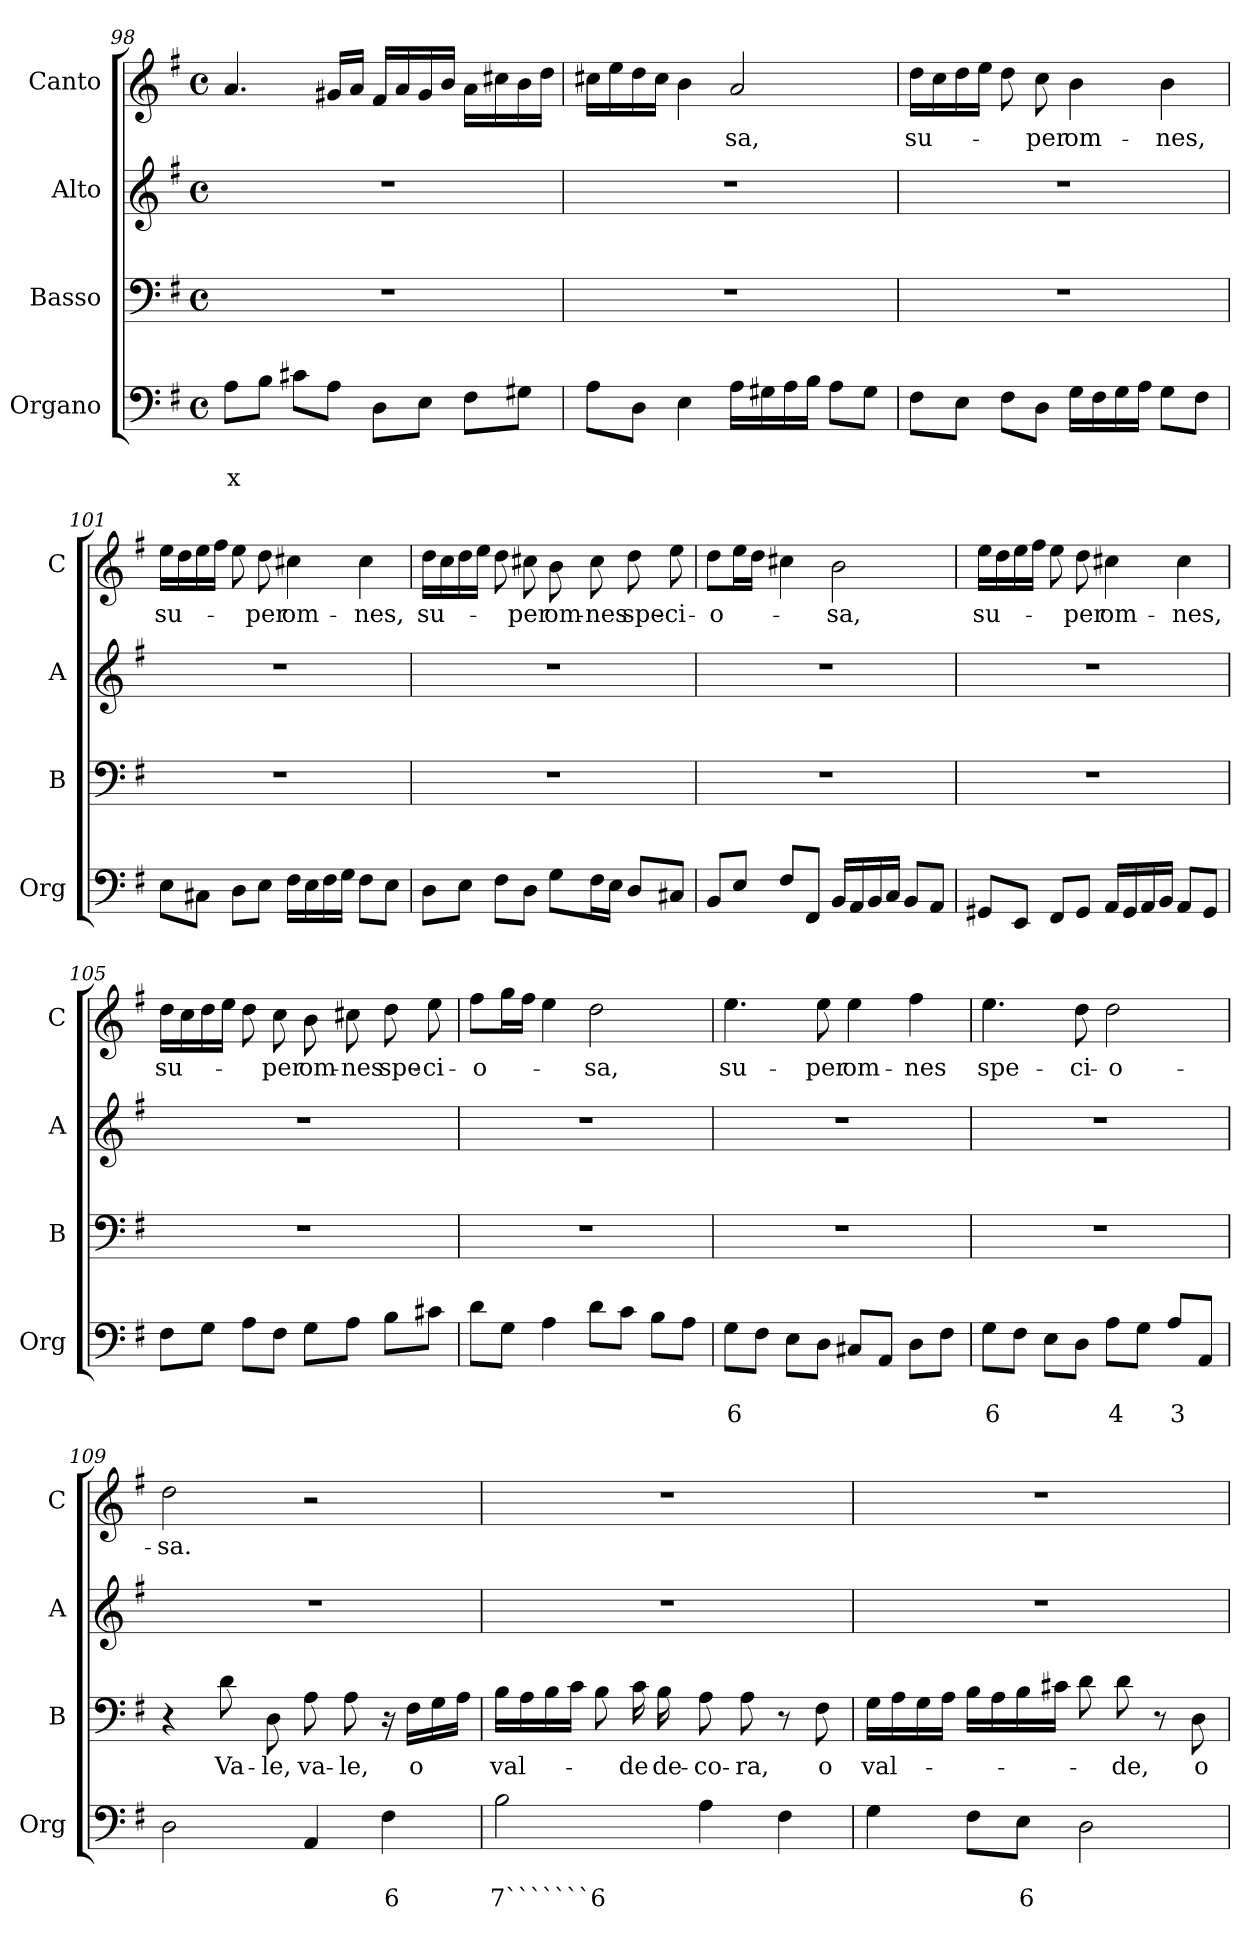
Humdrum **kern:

**kern	**text	**text	**kern	**text	**kern	**kern	**text
*part4	*part4	*part4	*part3	*part3	*part2	*part1	*part1
*staff4	*staff4	*staff4	*staff3	*staff3	*staff2	*staff1	*staff1
*I"Organo	*	*	*I"Basso	*	*I"Alto	*I"Canto	*
*I'Org	*	*	*I'B	*	*I'A	*I'C	*
*clefF4	*	*	*clefF4	*	*clefG2	*clefG2	*
*k[f#]	*	*	*k[f#]	*	*k[f#]	*k[f#]	*
*G:	*	*	*G:	*	*G:	*G:	*
*M4/4	*	*	*M4/4	*	*M4/4	*M4/4	*
*met(c)	*	*	*met(c)	*	*met(c)	*met(c)	*
=98	=98	=98	=98	=98	=98	=98	=98
!	!	!LO:LY:b	!	!	!	!	!
8A\L	.	x	1r	.	1r	4.a/	.
8B\J	.	.	.	.	.	.	.
8c#X\L	.	.	.	.	.	.	.
8A\J	.	.	.	.	.	16g#X/LL	.
.	.	.	.	.	.	16a/JJ	.
8D\L	.	.	.	.	.	16f#/LL	.
.	.	.	.	.	.	16a/	.
8E\J	.	.	.	.	.	16g#/	.
.	.	.	.	.	.	16b/JJ	.
8F#\L	.	.	.	.	.	16a\LL	.
.	.	.	.	.	.	16cc#X\	.
8G#X\J	.	.	.	.	.	16b\	.
.	.	.	.	.	.	16dd\JJ	.
=99	=99	=99	=99	=99	=99	=99	=99
8A\L	.	.	1r	.	1r	16cc#X\LL	.
.	.	.	.	.	.	16ee\	.
8D\J	.	.	.	.	.	16dd\	.
.	.	.	.	.	.	16cc#\JJ	.
4E\	.	.	.	.	.	4b\	.
!	!	!	!	!	!	!	!LO:LY:b
16A\LL	.	.	.	.	.	2a/	-sa,
16G#X\	.	.	.	.	.	.	.
16A\	.	.	.	.	.	.	.
16B\JJ	.	.	.	.	.	.	.
8A\L	.	.	.	.	.	.	.
8G#\J	.	.	.	.	.	.	.
!!LO:LB:g=z
=100	=100	=100	=100	=100	=100	=100	=100
!	!	!	!	!	!	!	!LO:LY:b
8F#\L	.	.	1r	.	1r	16dd\LL	su-
.	.	.	.	.	.	16cc\	.
8E\J	.	.	.	.	.	16dd\	.
.	.	.	.	.	.	16ee\JJ	.
8F#\L	.	.	.	.	.	8dd\	.
!	!	!	!	!	!	!	!LO:LY:b
8D\J	.	.	.	.	.	8cc\	-per
!	!	!	!	!	!	!	!LO:LY:b
16G\LL	.	.	.	.	.	4b\	om-
16F#\	.	.	.	.	.	.	.
16G\	.	.	.	.	.	.	.
16A\JJ	.	.	.	.	.	.	.
!	!	!	!	!	!	!	!LO:LY:b
8G\L	.	.	.	.	.	4b\	-nes,
8F#\J	.	.	.	.	.	.	.
=101	=101	=101	=101	=101	=101	=101	=101
!	!	!	!	!	!	!	!LO:LY:b
8E\L	.	.	1r	.	1r	16ee\LL	su-
.	.	.	.	.	.	16dd\	.
8C#X\J	.	.	.	.	.	16ee\	.
.	.	.	.	.	.	16ff#\JJ	.
8D\L	.	.	.	.	.	8ee\	.
!	!	!	!	!	!	!	!LO:LY:b
8E\J	.	.	.	.	.	8dd\	-per
!	!	!	!	!	!	!	!LO:LY:b
16F#\LL	.	.	.	.	.	4cc#X\	om-
16E\	.	.	.	.	.	.	.
16F#\	.	.	.	.	.	.	.
16G\JJ	.	.	.	.	.	.	.
!	!	!	!	!	!	!	!LO:LY:b
8F#\L	.	.	.	.	.	4cc#\	-nes,
8E\J	.	.	.	.	.	.	.
=102	=102	=102	=102	=102	=102	=102	=102
!	!	!	!	!	!	!	!LO:LY:b
8D\L	.	.	1r	.	1r	16dd\LL	su-
.	.	.	.	.	.	16cc\	.
8E\J	.	.	.	.	.	16dd\	.
.	.	.	.	.	.	16ee\JJ	.
8F#\L	.	.	.	.	.	8dd\	.
!	!	!	!	!	!	!	!LO:LY:b
8D\J	.	.	.	.	.	8cc#X\	-per
!	!	!	!	!	!	!	!LO:LY:b
8G\L	.	.	.	.	.	8b\	om-
!	!	!	!	!	!	!	!LO:LY:b
16F#\L	.	.	.	.	.	8cc#\	-nes
16E\JJ	.	.	.	.	.	.	.
!	!	!	!	!	!	!	!LO:LY:b
8D/L	.	.	.	.	.	8dd\	spe-
!	!	!	!	!	!	!	!LO:LY:b
8C#X/J	.	.	.	.	.	8ee\	-ci-
=103	=103	=103	=103	=103	=103	=103	=103
!	!	!	!	!	!	!	!LO:LY:b
8BB/L	.	.	1r	.	1r	8dd\L	-o-
8E/J	.	.	.	.	.	16ee\L	.
.	.	.	.	.	.	16dd\JJ	.
8F#/L	.	.	.	.	.	4cc#X\	.
8FF#/J	.	.	.	.	.	.	.
!	!	!	!	!	!	!	!LO:LY:b
16BB/LL	.	.	.	.	.	2b\	-sa,
16AA/	.	.	.	.	.	.	.
16BB/	.	.	.	.	.	.	.
16C/JJ	.	.	.	.	.	.	.
8BB/L	.	.	.	.	.	.	.
8AA/J	.	.	.	.	.	.	.
!!LO:PB:g=z
=104	=104	=104	=104	=104	=104	=104	=104
!	!	!	!	!	!	!	!LO:LY:b
8GG#X/L	.	.	1r	.	1r	16ee\LL	su-
.	.	.	.	.	.	16dd\	.
8EE/J	.	.	.	.	.	16ee\	.
.	.	.	.	.	.	16ff#\JJ	.
8FF#/L	.	.	.	.	.	8ee\	.
!	!	!	!	!	!	!	!LO:LY:b
8GG#/J	.	.	.	.	.	8dd\	-per
!	!	!	!	!	!	!	!LO:LY:b
16AA/LL	.	.	.	.	.	4cc#X\	om-
16GG#/	.	.	.	.	.	.	.
16AA/	.	.	.	.	.	.	.
16BB/JJ	.	.	.	.	.	.	.
!	!	!	!	!	!	!	!LO:LY:b
8AA/L	.	.	.	.	.	4cc#\	-nes,
8GG#/J	.	.	.	.	.	.	.
=105	=105	=105	=105	=105	=105	=105	=105
!	!	!	!	!	!	!	!LO:LY:b
8F#\L	.	.	1r	.	1r	16dd\LL	su-
.	.	.	.	.	.	16cc\	.
8G\J	.	.	.	.	.	16dd\	.
.	.	.	.	.	.	16ee\JJ	.
8A\L	.	.	.	.	.	8dd\	.
!	!	!	!	!	!	!	!LO:LY:b
8F#\J	.	.	.	.	.	8cc\	-per
!	!	!	!	!	!	!	!LO:LY:b
8G\L	.	.	.	.	.	8b\	om-
!	!	!	!	!	!	!	!LO:LY:b
8A\J	.	.	.	.	.	8cc#X\	-nes
!	!	!	!	!	!	!	!LO:LY:b
8B\L	.	.	.	.	.	8dd\	spe-
!	!	!	!	!	!	!	!LO:LY:b
8c#X\J	.	.	.	.	.	8ee\	-ci-
=106	=106	=106	=106	=106	=106	=106	=106
!	!	!	!	!	!	!	!LO:LY:b
8d\L	.	.	1r	.	1r	8ff#\L	-o-
8G\J	.	.	.	.	.	16gg\L	.
.	.	.	.	.	.	16ff#\JJ	.
4A\	.	.	.	.	.	4ee\	.
!	!	!	!	!	!	!	!LO:LY:b
8d\L	.	.	.	.	.	2dd\	-sa,
8c\J	.	.	.	.	.	.	.
8B\L	.	.	.	.	.	.	.
8A\J	.	.	.	.	.	.	.
=107	=107	=107	=107	=107	=107	=107	=107
!	!	!LO:LY:b	!	!	!	!	!LO:LY:b
8G\L	.	6	1r	.	1r	4.ee\	su-
8F#\J	.	.	.	.	.	.	.
8E\L	.	.	.	.	.	.	.
!	!	!	!	!	!	!	!LO:LY:b
8D\J	.	.	.	.	.	8ee\	-per
!	!	!	!	!	!	!	!LO:LY:b
8C#X/L	.	.	.	.	.	4ee\	om-
8AA/J	.	.	.	.	.	.	.
!	!	!	!	!	!	!	!LO:LY:b
8D\L	.	.	.	.	.	4ff#\	-nes
8F#\J	.	.	.	.	.	.	.
!!LO:LB:g=z
=108	=108	=108	=108	=108	=108	=108	=108
!	!	!LO:LY:b	!	!	!	!	!LO:LY:b
8G\L	.	6	1r	.	1r	4.ee\	spe-
8F#\J	.	.	.	.	.	.	.
8E\L	.	.	.	.	.	.	.
!	!	!	!	!	!	!	!LO:LY:b
8D\J	.	.	.	.	.	8dd\	-ci-
!	!	!LO:LY:b	!	!	!	!	!LO:LY:b
8A\L	.	4	.	.	.	2dd\	-o-
8G\J	.	.	.	.	.	.	.
!	!	!LO:LY:b	!	!	!	!	!
8A/L	.	3	.	.	.	.	.
8AA/J	.	.	.	.	.	.	.
=109	=109	=109	=109	=109	=109	=109	=109
!	!	!	!	!	!	!	!LO:LY:b
2D\	.	.	4r	.	1r	2dd\	-sa.
!	!	!	!	!LO:LY:b	!	!	!
.	.	.	8d\	Va-	.	.	.
!	!	!	!	!LO:LY:b	!	!	!
.	.	.	8D\	-le,	.	.	.
!	!	!	!	!LO:LY:b	!	!	!
4AA/	.	.	8A\	va-	.	2r	.
!	!	!	!	!LO:LY:b	!	!	!
.	.	.	8A\	-le,	.	.	.
!	!	!LO:LY:b	!	!	!	!	!
4F#\	.	6	16r	.	.	.	.
!	!	!	!	!LO:LY:b	!	!	!
.	.	.	16F#\LL	o	.	.	.
.	.	.	16G\	.	.	.	.
.	.	.	16A\JJ	.	.	.	.
=110	=110	=110	=110	=110	=110	=110	=110
!	!	!LO:LY:b	!	!LO:LY:b	!	!	!
2B\	.	7```````6	16B\LL	val-	1r	1r	.
.	.	.	16A\	.	.	.	.
.	.	.	16B\	.	.	.	.
.	.	.	16c\JJ	.	.	.	.
.	.	.	8B\	.	.	.	.
!	!	!	!	!LO:LY:b	!	!	!
.	.	.	16c\	-de	.	.	.
!	!	!	!	!LO:LY:b	!	!	!
.	.	.	16B\	de-	.	.	.
!	!	!	!	!LO:LY:b	!	!	!
4A\	.	.	8A\	-co-	.	.	.
!	!	!	!	!LO:LY:b	!	!	!
.	.	.	8A\	-ra,	.	.	.
4F#\	.	.	8r	.	.	.	.
!	!	!	!	!LO:LY:b	!	!	!
.	.	.	8F#\	o	.	.	.
=111	=111	=111	=111	=111	=111	=111	=111
!	!	!	!	!LO:LY:b	!	!	!
4G\	.	.	16G\LL	val-	1r	1r	.
.	.	.	16A\	.	.	.	.
.	.	.	16G\	.	.	.	.
.	.	.	16A\JJ	.	.	.	.
8F#\L	.	.	16B\LL	.	.	.	.
.	.	.	16A\	.	.	.	.
!	!	!LO:LY:b	!	!	!	!	!
8E\J	.	6	16B\	.	.	.	.
.	.	.	16c#X\JJ	.	.	.	.
2D\	.	.	8d\	.	.	.	.
!	!	!	!	!LO:LY:b	!	!	!
.	.	.	8d\	-de,	.	.	.
.	.	.	8r	.	.	.	.
!	!	!	!	!LO:LY:b	!	!	!
.	.	.	8D\	o	.	.	.
=	=	=	=	=	=	=	=
*-	*-	*-	*-	*-	*-	*-	*-
